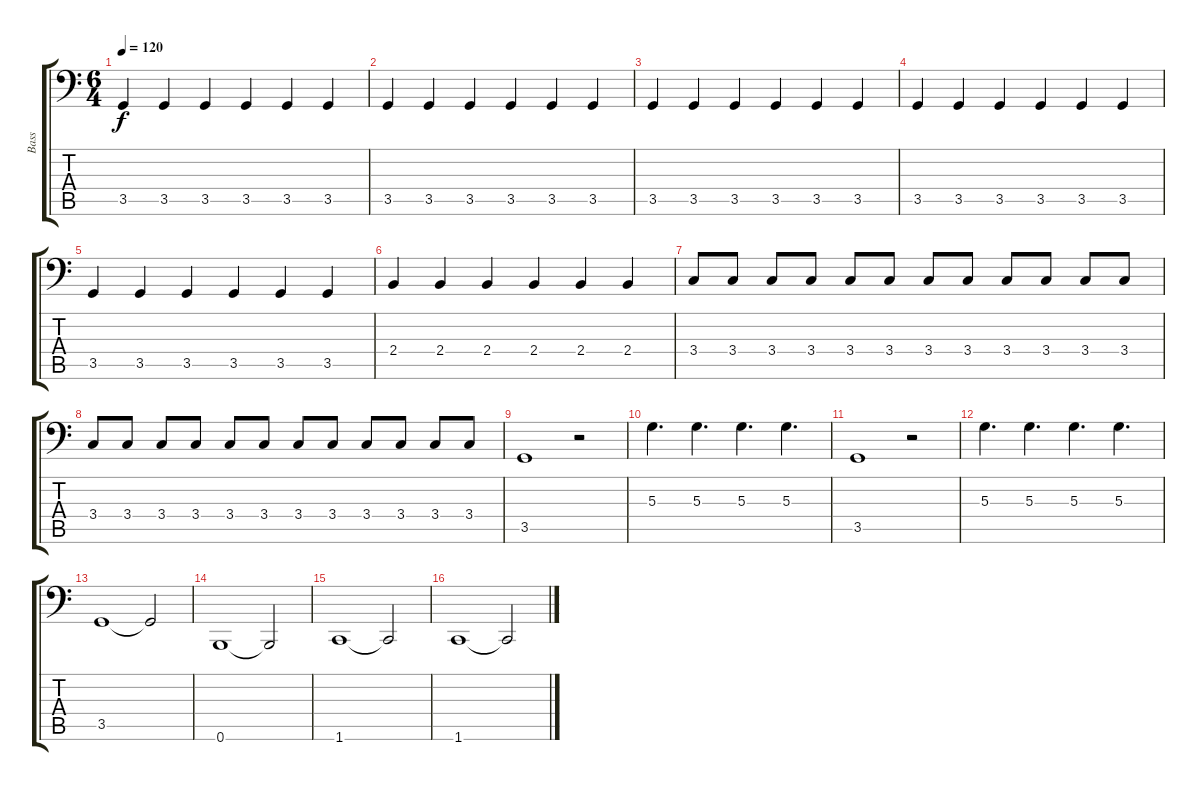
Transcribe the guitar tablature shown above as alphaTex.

\track ("Bass" "Bass") {instrument electricbassfinger}
\staff {score tabs}
\tuning (C3 G2 D2 A1 E1 B0) {hide}
\ts (6 4)
\tempo 120
\clef f4
\ks c
3.5.4{dy f} 3.5.4 3.5.4 3.5.4 3.5.4 3.5.4 |
3.5.4 3.5.4 3.5.4 3.5.4 3.5.4 3.5.4 |
3.5.4 3.5.4 3.5.4 3.5.4 3.5.4 3.5.4 |
3.5.4 3.5.4 3.5.4 3.5.4 3.5.4 3.5.4 |
3.5.4 3.5.4 3.5.4 3.5.4 3.5.4 3.5.4 |
2.4.4 2.4.4 2.4.4 2.4.4 2.4.4 2.4.4 |
3.4.8 3.4.8 3.4.8 3.4.8 3.4.8 3.4.8 3.4.8 3.4.8 3.4.8 3.4.8 3.4.8 3.4.8 |
3.4.8 3.4.8 3.4.8 3.4.8 3.4.8 3.4.8 3.4.8 3.4.8 3.4.8 3.4.8 3.4.8 3.4.8 |
3.5.1 r.2 |
5.3.4{d} 5.3.4{d} 5.3.4{d} 5.3.4{d} |
3.5.1 r.2 |
5.3.4{d} 5.3.4{d} 5.3.4{d} 5.3.4{d} |
3.5.1 3.5{t}.2 |
0.6.1 0.6{t}.2 |
1.6.1 1.6{t}.2 |
1.6.1 1.6{t}.2
